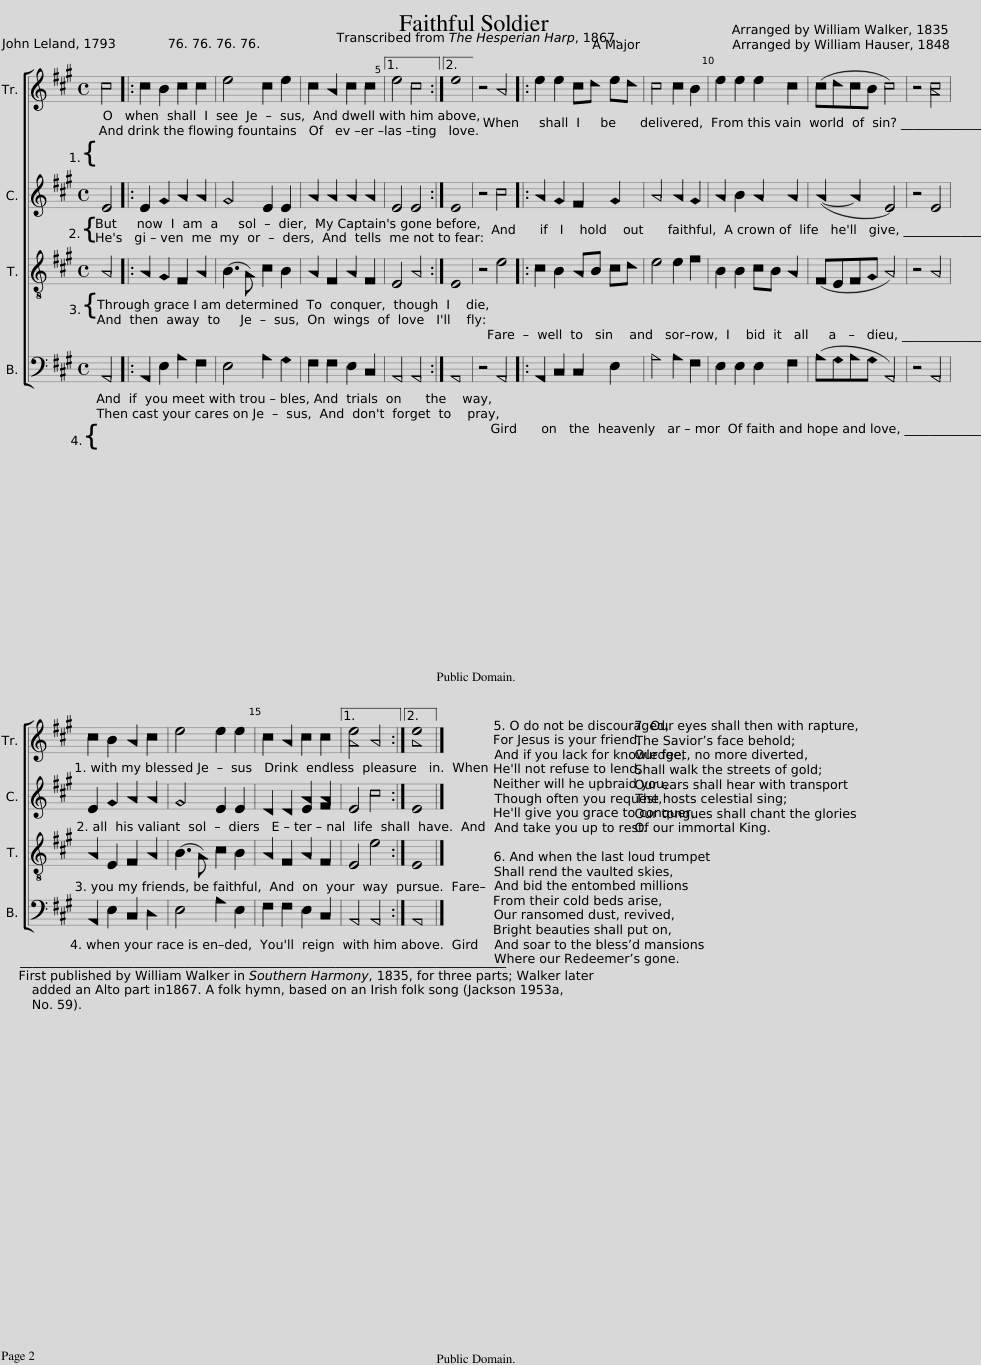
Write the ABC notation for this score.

X:1
%%score [ 1 2 3 4 ]
L:1/8
Q:1/4=160
M:4/4
I:linebreak $
K:A
V:1 treble
V:2 treble
V:3 treble-8
V:4 bass
V:1
 c4 |: c2 B2 c2 c2 | e4 c2 e2 | c2 A2 c2 c2 |1 e4 c4 :|2 %5
 e8 || z4 A4 |: e2 e2 cd ed | c4 c2 B2 | e2 e2 e2 c2 | %10
 (cdcB c4) | z4 [Ac]4 |$ c2 B2 A2 c2 | e4 e2 e2 | c2 A2 c2 c2 |1 %15
 [Ae]4 A4 :|2 [Ae]8 |] %17
V:2
 E4 |: E2 G2 A2 A2 | G4 E2 E2 | A2 A2 A2 A2 |1 E4 E4 :|2 %5
 E8 || z4 c4 |: A2 G2 F2 G2 | A4 A2 G2 | A2 B2 A2 A2 | %10
 (A2- A2 E4) | z4 E4 |$ E2 G2 A2 A2 | G4 E2 E2 | D2 D2 [EA]2 [FA]2 |1 %15
 E4 c4 :|2 E8 |] %17
V:3
 A4 |: A2 G2 F2 A2 | (B3 A) c2 B2 | A2 F2 A2 F2 |1 E4 A4 :|2 %5
 E8 || z4 e4 |: c2 B2 AB cd | e4 e2 f2 | B2 B2 cB A2 | %10
 (FEFG A4) | z4 A4 |$ A2 E2 F2 A2 | (B3 A) c2 B2 | A2 F2 A2 F2 |1 %15
 E4 e4 :|2 E8 |] %17
V:4
 A,,4 |: A,,2 E,2 A,2 F,2 | E,4 A,2 G,2 | F,2 F,2 E,2 C,2 |1 A,,4 A,,4 :|2 %5
 A,,8 || z4 A,,4 |: A,,2 C,2 C,2 E,2 | A,4 A,2 F,2 | E,2 E,2 E,2 F,2 | %10
 (A,G,A,G, A,,4) | z4 A,,4 |$ A,,2 E,2 C,2 D,2 | E,4 A,2 E,2 | F,2 F,2 E,2 C,2 |1 %15
 A,,4 A,,4 :|2 A,,8 |] %17
